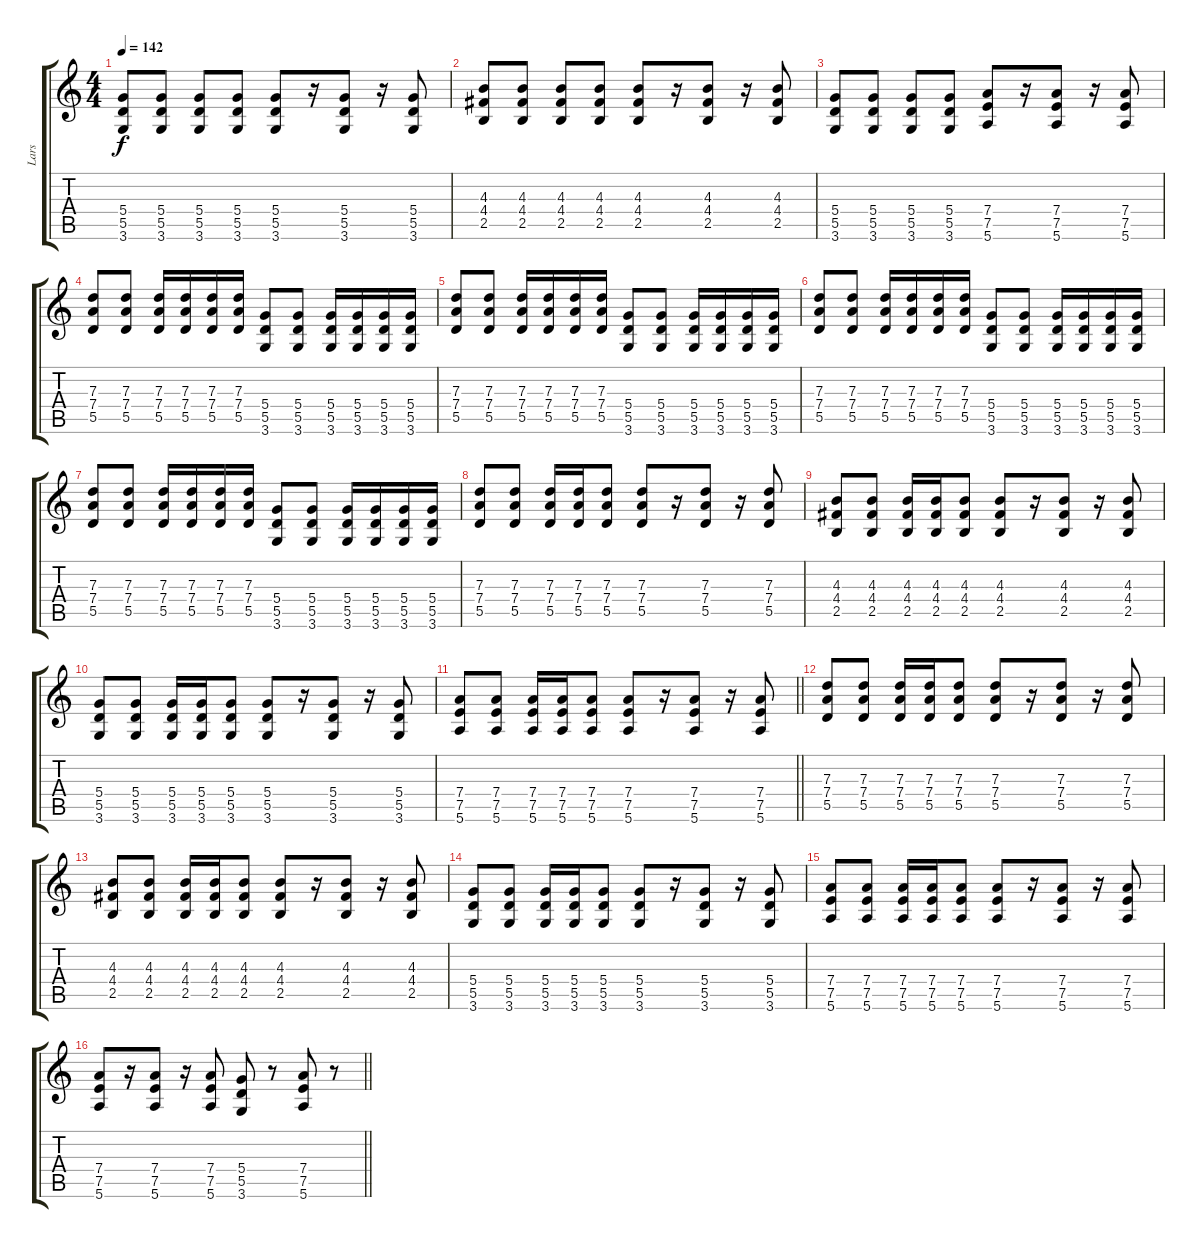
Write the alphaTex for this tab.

\track ("Lars" "Lars") {instrument distortionguitar}
\staff {score tabs}
\tuning (E4 B3 G3 D3 A2 E2) {hide}
\ts (4 4)
\tempo 142
\clef g2
\ks c
(5.4 5.5 3.6).8{dy f} (5.4 5.5 3.6).8 (5.4 5.5 3.6).8 (5.4 5.5 3.6).8 (5.4 5.5 3.6).8 r.16 (5.4 5.5 3.6).8 r.16 (5.4 5.5 3.6).8 |
(4.3 4.4 2.5).8 (4.3 4.4 2.5).8 (4.3 4.4 2.5).8 (4.3 4.4 2.5).8 (4.3 4.4 2.5).8 r.16 (4.3 4.4 2.5).8 r.16 (4.3 4.4 2.5).8 |
(5.4 5.5 3.6).8 (5.4 5.5 3.6).8 (5.4 5.5 3.6).8 (5.4 5.5 3.6).8 (7.4 7.5 5.6).8 r.16 (7.4 7.5 5.6).8 r.16 (7.4 7.5 5.6).8 |
(7.3 7.4 5.5).8 (7.3 7.4 5.5).8 (7.3 7.4 5.5).16 (7.3 7.4 5.5).16 (7.3 7.4 5.5).16 (7.3 7.4 5.5).16 (5.4 5.5 3.6).8 (5.4 5.5 3.6).8 (5.4 5.5 3.6).16 (5.4 5.5 3.6).16 (5.4 5.5 3.6).16 (5.4 5.5 3.6).16 |
(7.3 7.4 5.5).8 (7.3 7.4 5.5).8 (7.3 7.4 5.5).16 (7.3 7.4 5.5).16 (7.3 7.4 5.5).16 (7.3 7.4 5.5).16 (5.4 5.5 3.6).8 (5.4 5.5 3.6).8 (5.4 5.5 3.6).16 (5.4 5.5 3.6).16 (5.4 5.5 3.6).16 (5.4 5.5 3.6).16 |
(7.3 7.4 5.5).8 (7.3 7.4 5.5).8 (7.3 7.4 5.5).16 (7.3 7.4 5.5).16 (7.3 7.4 5.5).16 (7.3 7.4 5.5).16 (5.4 5.5 3.6).8 (5.4 5.5 3.6).8 (5.4 5.5 3.6).16 (5.4 5.5 3.6).16 (5.4 5.5 3.6).16 (5.4 5.5 3.6).16 |
(7.3 7.4 5.5).8 (7.3 7.4 5.5).8 (7.3 7.4 5.5).16 (7.3 7.4 5.5).16 (7.3 7.4 5.5).16 (7.3 7.4 5.5).16 (5.4 5.5 3.6).8 (5.4 5.5 3.6).8 (5.4 5.5 3.6).16 (5.4 5.5 3.6).16 (5.4 5.5 3.6).16 (5.4 5.5 3.6).16 |
(7.3 7.4 5.5).8 (7.3 7.4 5.5).8 (7.3 7.4 5.5).16 (7.3 7.4 5.5).16 (7.3 7.4 5.5).8 (7.3 7.4 5.5).8 r.16 (7.3 7.4 5.5).8 r.16 (7.3 7.4 5.5).8 |
(4.3 4.4 2.5).8 (4.3 4.4 2.5).8 (4.3 4.4 2.5).16 (4.3 4.4 2.5).16 (4.3 4.4 2.5).8 (4.3 4.4 2.5).8 r.16 (4.3 4.4 2.5).8 r.16 (4.3 4.4 2.5).8 |
(5.4 5.5 3.6).8 (5.4 5.5 3.6).8 (5.4 5.5 3.6).16 (5.4 5.5 3.6).16 (5.4 5.5 3.6).8 (5.4 5.5 3.6).8 r.16 (5.4 5.5 3.6).8 r.16 (5.4 5.5 3.6).8 |
\barLineRight lightlight
(7.4 7.5 5.6).8 (7.4 7.5 5.6).8 (7.4 7.5 5.6).16 (7.4 7.5 5.6).16 (7.4 7.5 5.6).8 (7.4 7.5 5.6).8 r.16 (7.4 7.5 5.6).8 r.16 (7.4 7.5 5.6).8 |
(7.3 7.4 5.5).8 (7.3 7.4 5.5).8 (7.3 7.4 5.5).16 (7.3 7.4 5.5).16 (7.3 7.4 5.5).8 (7.3 7.4 5.5).8 r.16 (7.3 7.4 5.5).8 r.16 (7.3 7.4 5.5).8 |
(4.3 4.4 2.5).8 (4.3 4.4 2.5).8 (4.3 4.4 2.5).16 (4.3 4.4 2.5).16 (4.3 4.4 2.5).8 (4.3 4.4 2.5).8 r.16 (4.3 4.4 2.5).8 r.16 (4.3 4.4 2.5).8 |
(5.4 5.5 3.6).8 (5.4 5.5 3.6).8 (5.4 5.5 3.6).16 (5.4 5.5 3.6).16 (5.4 5.5 3.6).8 (5.4 5.5 3.6).8 r.16 (5.4 5.5 3.6).8 r.16 (5.4 5.5 3.6).8 |
(7.4 7.5 5.6).8 (7.4 7.5 5.6).8 (7.4 7.5 5.6).16 (7.4 7.5 5.6).16 (7.4 7.5 5.6).8 (7.4 7.5 5.6).8 r.16 (7.4 7.5 5.6).8 r.16 (7.4 7.5 5.6).8 |
\barLineRight lightlight
(7.4 7.5 5.6).8 r.16 (7.4 7.5 5.6).8 r.16 (7.4 7.5 5.6).8 (5.4 5.5 3.6).8 r.8 (7.4 7.5 5.6).8 r.8
